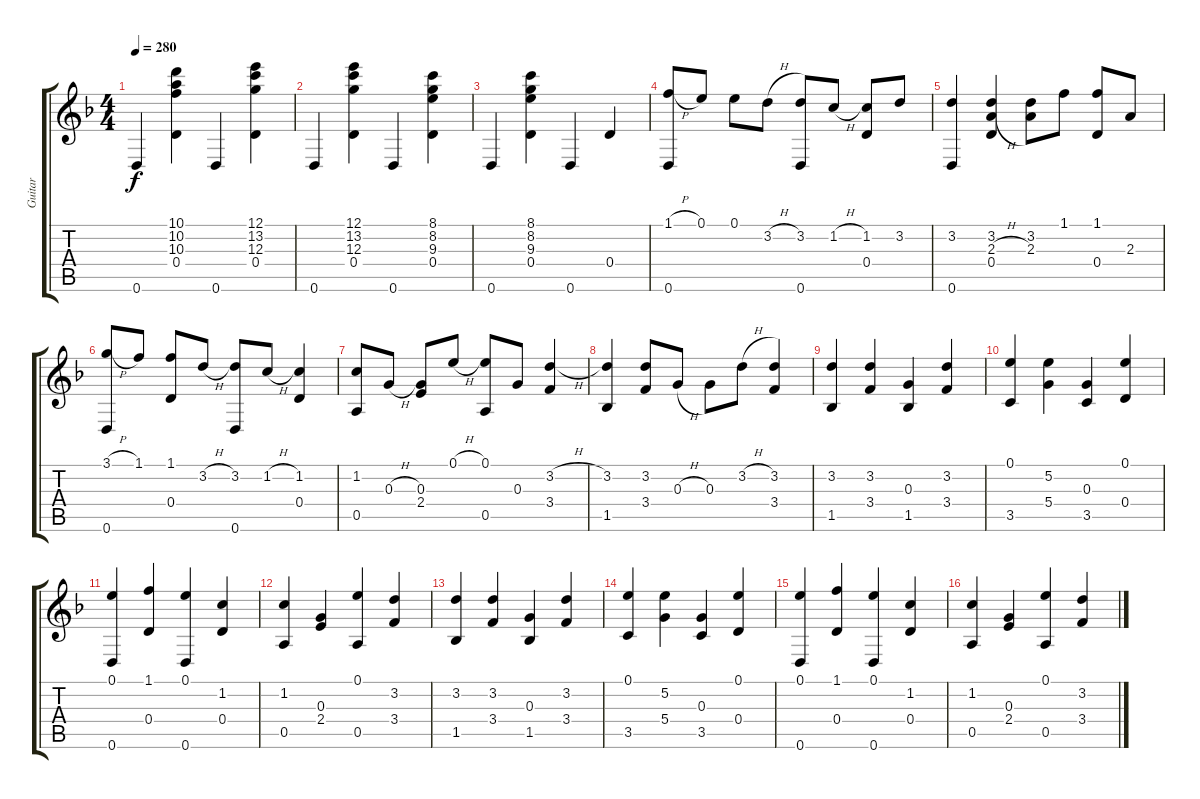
\track ("Guitar" "Guitar") {instrument acousticguitarsteel}
\staff {score tabs}
\tuning (E4 B3 G3 D3 A2 D2) {hide}
\ts (4 4)
\tempo 280
\clef g2
\ks f
0.6.4{dy f} (10.1 10.2 10.3 0.4).4 0.6.4 (12.1 13.2 12.3 0.4).4 |
0.6.4 (12.1 13.2 12.3 0.4).4 0.6.4 (8.1 8.2 9.3 0.4).4 |
0.6.4 (8.1 8.2 9.3 0.4).4 0.6.4 0.4.4 |
(1.1{h} 0.6).8 0.1.8 0.1.8 3.2{h}.8 (3.2 0.6).8 1.2{h}.8 (1.2 0.4).8 3.2.8 |
(3.2 0.6).4 (3.2 2.3{h} 0.4).4 (3.2 2.3).8 1.1.8 (1.1 0.4).8 2.3.8 |
(3.1{h} 0.6).8 1.1.8 (1.1 0.4).8 3.2{h}.8 (3.2 0.6).8 1.2{h}.8 (1.2 0.4).4 |
(1.2 0.5).8 0.3{h}.8 (0.3 2.4).8 0.1{h}.8 (0.1 0.5).8 0.3.8 (3.2{h} 3.4).4 |
(3.2 1.5).4 (3.2 3.4).8 0.3{h}.8 0.3.8 3.2{h}.8 (3.2 3.4).4 |
(3.2 1.5).4 (3.2 3.4).4 (0.3 1.5).4 (3.2 3.4).4 |
(0.1 3.5).4 (5.2 5.4).4 (0.3 3.5).4 (0.1 0.4).4 |
(0.1 0.6).4 (1.1 0.4).4 (0.1 0.6).4 (1.2 0.4).4 |
(1.2 0.5).4 (0.3 2.4).4 (0.1 0.5).4 (3.2 3.4).4 |
(3.2 1.5).4 (3.2 3.4).4 (0.3 1.5).4 (3.2 3.4).4 |
(0.1 3.5).4 (5.2 5.4).4 (0.3 3.5).4 (0.1 0.4).4 |
(0.1 0.6).4 (1.1 0.4).4 (0.1 0.6).4 (1.2 0.4).4 |
(1.2 0.5).4 (0.3 2.4).4 (0.1 0.5).4 (3.2 3.4).4
